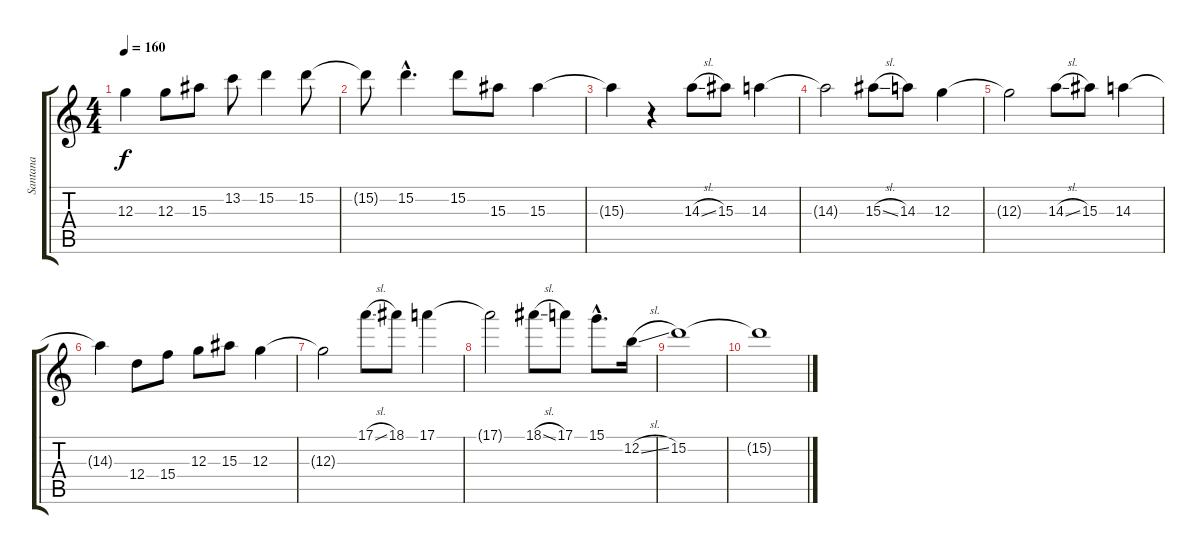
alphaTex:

\track ("Santana" "Santana") {instrument distortionguitar}
\staff {score tabs}
\tuning (E4 B3 G3 D3 A2 E2) {hide}
\ts (4 4)
\tempo 160
\clef g2
\ks c
12.3{t}.4{dy f} 12.3.8 15.3.8 13.2.8 15.2.4 15.2.8 |
15.2{t}.8 15.2{hac}.4{d} 15.2.8 15.3.8 15.3.4 |
15.3{t}.4 r.4 14.3{sl}.8 15.3.8 14.3.4 |
14.3{t}.2 15.3{sl}.8 14.3.8 12.3.4 |
12.3{t}.2 14.3{sl}.8 15.3.8 14.3.4 |
14.3{t}.4 12.4.8 15.4.8 12.3.8 15.3.8 12.3.4 |
12.3{t}.2 17.1{sl}.8 18.1.8 17.1.4 |
17.1{t}.2 18.1{sl}.8 17.1.8 15.1{hac}.8{d} 12.2{sl}.16 |
15.2.1 |
15.2{t}.1
